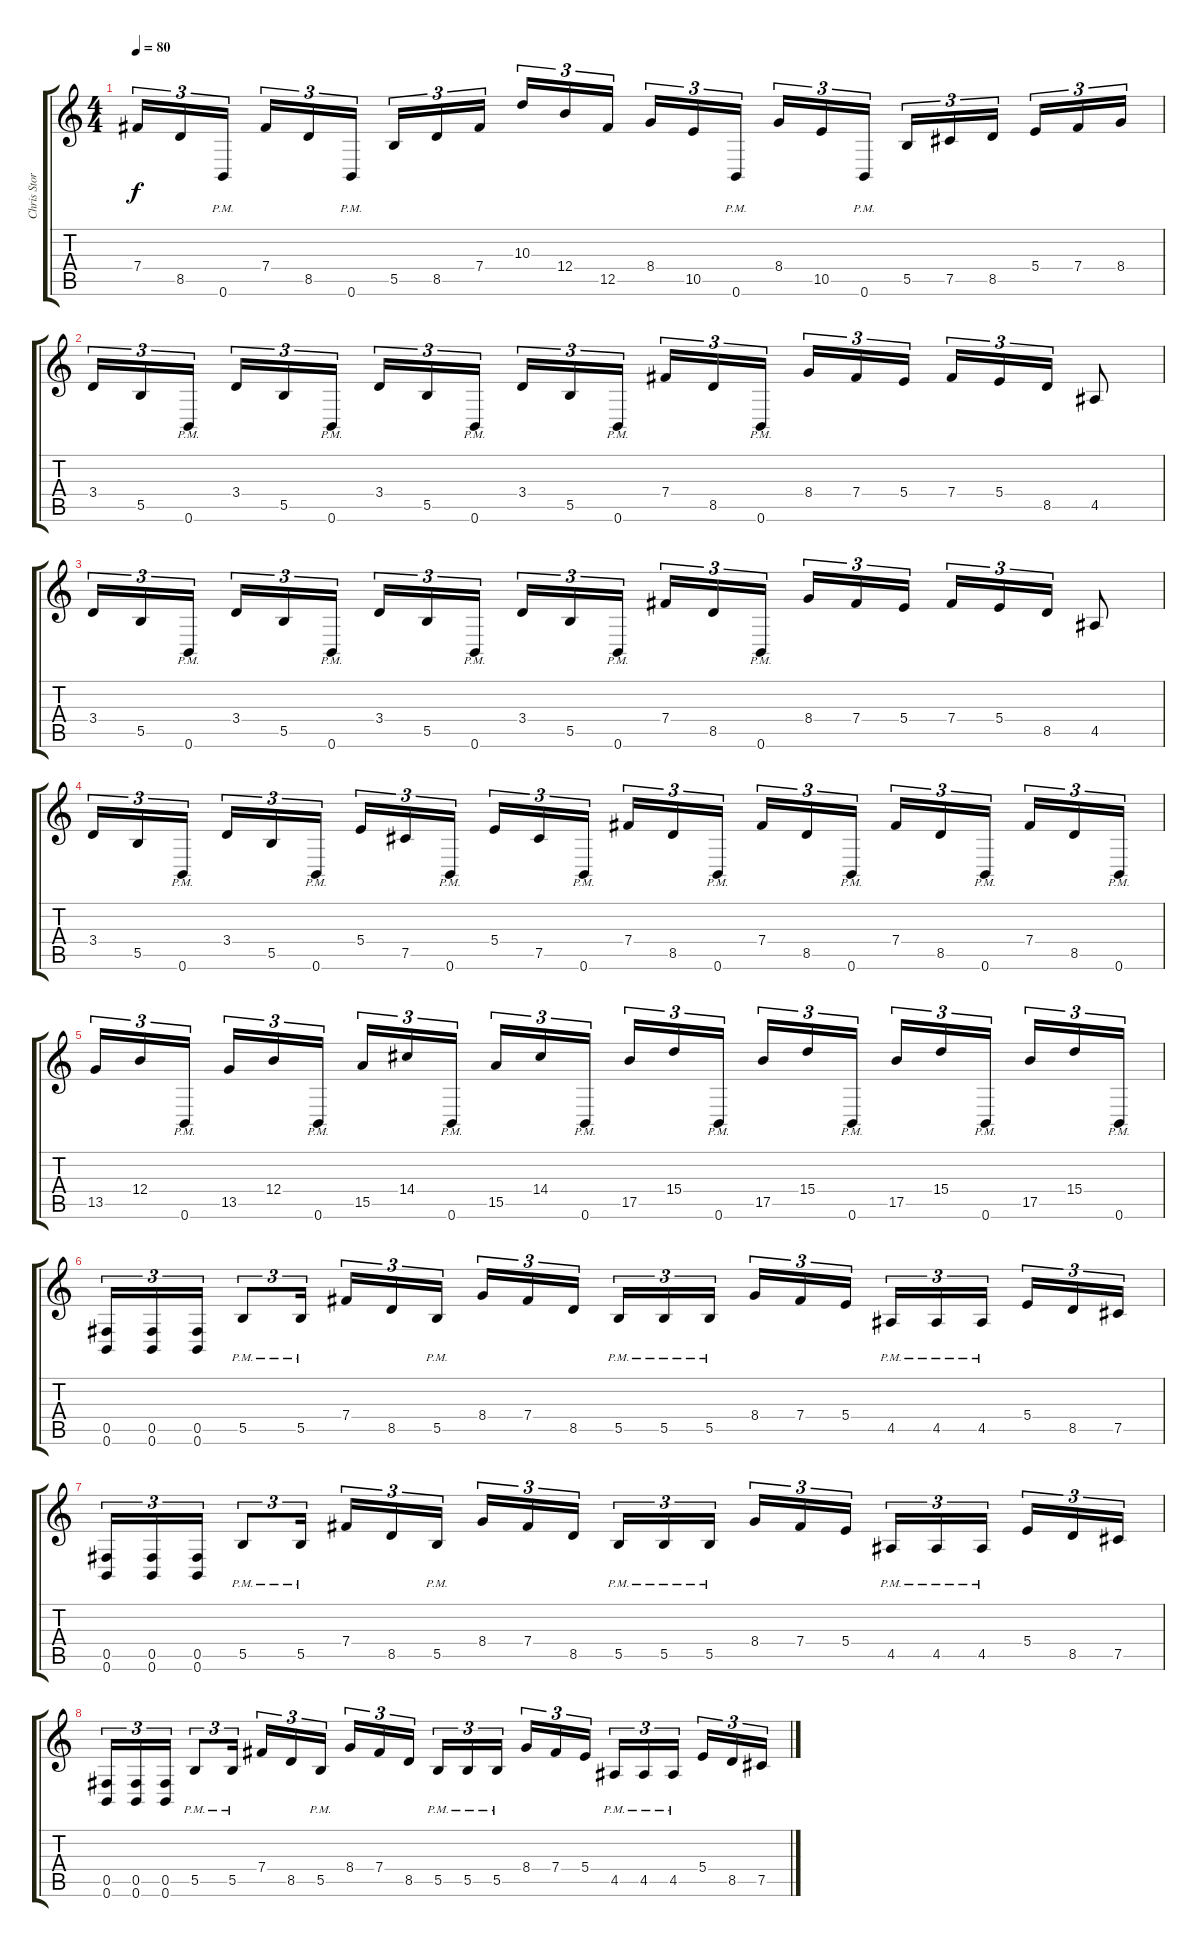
\track ("Chris Storey (Guitar)" "Chris Stor") {instrument distortionguitar}
\staff {score tabs}
\tuning (Db4 Ab3 E3 B2 Gb2 B1) {hide}
\ts (4 4)
\tempo 80
\clef g2
\ks c
7.4.16{tu (3 2) dy f} 8.5.16{tu (3 2)} 0.6{pm}.16{tu (3 2) beam splitsecondary} 7.4.16{tu (3 2)} 8.5.16{tu (3 2)} 0.6{pm}.16{tu (3 2)} 5.5.16{tu (3 2)} 8.5.16{tu (3 2)} 7.4.16{tu (3 2) beam splitsecondary} 10.3.16{tu (3 2)} 12.4.16{tu (3 2)} 12.5.16{tu (3 2)} 8.4.16{tu (3 2)} 10.5.16{tu (3 2)} 0.6{pm}.16{tu (3 2) beam splitsecondary} 8.4.16{tu (3 2)} 10.5.16{tu (3 2)} 0.6{pm}.16{tu (3 2)} 5.5.16{tu (3 2)} 7.5.16{tu (3 2)} 8.5.16{tu (3 2) beam splitsecondary} 5.4.16{tu (3 2)} 7.4.16{tu (3 2)} 8.4.16{tu (3 2)} |
3.4.16{tu (3 2)} 5.5.16{tu (3 2)} 0.6{pm}.16{tu (3 2) beam splitsecondary} 3.4.16{tu (3 2)} 5.5.16{tu (3 2)} 0.6{pm}.16{tu (3 2)} 3.4.16{tu (3 2)} 5.5.16{tu (3 2)} 0.6{pm}.16{tu (3 2) beam splitsecondary} 3.4.16{tu (3 2)} 5.5.16{tu (3 2)} 0.6{pm}.16{tu (3 2)} 7.4.16{tu (3 2)} 8.5.16{tu (3 2)} 0.6{pm}.16{tu (3 2) beam splitsecondary} 8.4.16{tu (3 2)} 7.4.16{tu (3 2)} 5.4.16{tu (3 2)} 7.4.16{tu (3 2)} 5.4.16{tu (3 2)} 8.5.16{tu (3 2)} 4.5.8 |
3.4.16{tu (3 2)} 5.5.16{tu (3 2)} 0.6{pm}.16{tu (3 2) beam splitsecondary} 3.4.16{tu (3 2)} 5.5.16{tu (3 2)} 0.6{pm}.16{tu (3 2)} 3.4.16{tu (3 2)} 5.5.16{tu (3 2)} 0.6{pm}.16{tu (3 2) beam splitsecondary} 3.4.16{tu (3 2)} 5.5.16{tu (3 2)} 0.6{pm}.16{tu (3 2)} 7.4.16{tu (3 2)} 8.5.16{tu (3 2)} 0.6{pm}.16{tu (3 2) beam splitsecondary} 8.4.16{tu (3 2)} 7.4.16{tu (3 2)} 5.4.16{tu (3 2)} 7.4.16{tu (3 2)} 5.4.16{tu (3 2)} 8.5.16{tu (3 2)} 4.5.8 |
3.4.16{tu (3 2)} 5.5.16{tu (3 2)} 0.6{pm}.16{tu (3 2) beam splitsecondary} 3.4.16{tu (3 2)} 5.5.16{tu (3 2)} 0.6{pm}.16{tu (3 2)} 5.4.16{tu (3 2)} 7.5.16{tu (3 2)} 0.6{pm}.16{tu (3 2) beam splitsecondary} 5.4.16{tu (3 2)} 7.5.16{tu (3 2)} 0.6{pm}.16{tu (3 2)} 7.4.16{tu (3 2)} 8.5.16{tu (3 2)} 0.6{pm}.16{tu (3 2) beam splitsecondary} 7.4.16{tu (3 2)} 8.5.16{tu (3 2)} 0.6{pm}.16{tu (3 2)} 7.4.16{tu (3 2)} 8.5.16{tu (3 2)} 0.6{pm}.16{tu (3 2) beam splitsecondary} 7.4.16{tu (3 2)} 8.5.16{tu (3 2)} 0.6{pm}.16{tu (3 2)} |
13.5.16{tu (3 2)} 12.4.16{tu (3 2)} 0.6{pm}.16{tu (3 2) beam splitsecondary} 13.5.16{tu (3 2)} 12.4.16{tu (3 2)} 0.6{pm}.16{tu (3 2)} 15.5.16{tu (3 2)} 14.4.16{tu (3 2)} 0.6{pm}.16{tu (3 2) beam splitsecondary} 15.5.16{tu (3 2)} 14.4.16{tu (3 2)} 0.6{pm}.16{tu (3 2)} 17.5.16{tu (3 2)} 15.4.16{tu (3 2)} 0.6{pm}.16{tu (3 2) beam splitsecondary} 17.5.16{tu (3 2)} 15.4.16{tu (3 2)} 0.6{pm}.16{tu (3 2)} 17.5.16{tu (3 2)} 15.4.16{tu (3 2)} 0.6{pm}.16{tu (3 2) beam splitsecondary} 17.5.16{tu (3 2)} 15.4.16{tu (3 2)} 0.6{pm}.16{tu (3 2)} |
(0.5 0.6).16{tu (3 2)} (0.5 0.6).16{tu (3 2)} (0.5 0.6).16{tu (3 2)} 5.5{pm}.8{tu (3 2)} 5.5{pm}.16{tu (3 2)} 7.4.16{tu (3 2)} 8.5.16{tu (3 2)} 5.5{pm}.16{tu (3 2) beam splitsecondary} 8.4.16{tu (3 2)} 7.4.16{tu (3 2)} 8.5.16{tu (3 2)} 5.5{pm}.16{tu (3 2)} 5.5{pm}.16{tu (3 2)} 5.5{pm}.16{tu (3 2) beam splitsecondary} 8.4.16{tu (3 2)} 7.4.16{tu (3 2)} 5.4.16{tu (3 2)} 4.5{pm}.16{tu (3 2)} 4.5{pm}.16{tu (3 2)} 4.5{pm}.16{tu (3 2) beam splitsecondary} 5.4.16{tu (3 2)} 8.5.16{tu (3 2)} 7.5.16{tu (3 2)} |
(0.5 0.6).16{tu (3 2)} (0.5 0.6).16{tu (3 2)} (0.5 0.6).16{tu (3 2)} 5.5{pm}.8{tu (3 2)} 5.5{pm}.16{tu (3 2)} 7.4.16{tu (3 2)} 8.5.16{tu (3 2)} 5.5{pm}.16{tu (3 2) beam splitsecondary} 8.4.16{tu (3 2)} 7.4.16{tu (3 2)} 8.5.16{tu (3 2)} 5.5{pm}.16{tu (3 2)} 5.5{pm}.16{tu (3 2)} 5.5{pm}.16{tu (3 2) beam splitsecondary} 8.4.16{tu (3 2)} 7.4.16{tu (3 2)} 5.4.16{tu (3 2)} 4.5{pm}.16{tu (3 2)} 4.5{pm}.16{tu (3 2)} 4.5{pm}.16{tu (3 2) beam splitsecondary} 5.4.16{tu (3 2)} 8.5.16{tu (3 2)} 7.5.16{tu (3 2)} |
(0.5 0.6).16{tu (3 2)} (0.5 0.6).16{tu (3 2)} (0.5 0.6).16{tu (3 2)} 5.5{pm}.8{tu (3 2)} 5.5{pm}.16{tu (3 2)} 7.4.16{tu (3 2)} 8.5.16{tu (3 2)} 5.5{pm}.16{tu (3 2) beam splitsecondary} 8.4.16{tu (3 2)} 7.4.16{tu (3 2)} 8.5.16{tu (3 2)} 5.5{pm}.16{tu (3 2)} 5.5{pm}.16{tu (3 2)} 5.5{pm}.16{tu (3 2) beam splitsecondary} 8.4.16{tu (3 2)} 7.4.16{tu (3 2)} 5.4.16{tu (3 2)} 4.5{pm}.16{tu (3 2)} 4.5{pm}.16{tu (3 2)} 4.5{pm}.16{tu (3 2) beam splitsecondary} 5.4.16{tu (3 2)} 8.5.16{tu (3 2)} 7.5.16{tu (3 2)}
